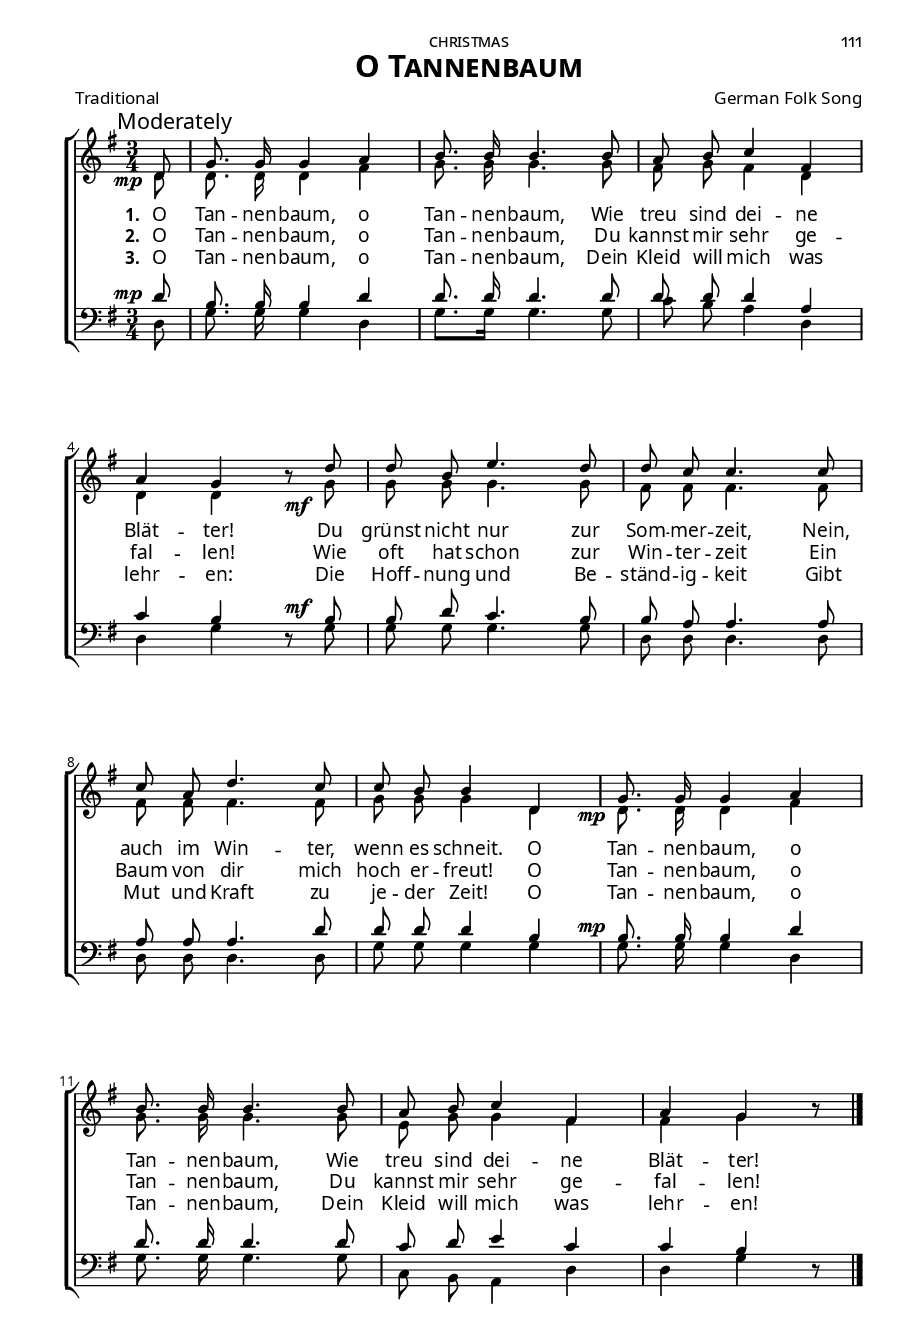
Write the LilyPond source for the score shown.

\version "2.14.2"
\include "util.ly"
\header {
  title = \markup{\override #'(font-name . "Garamond Premier Pro Semibold"){ \abs-fontsize #15 \smallCapsOldStyle"O Tannenbaum"}}
  poet = \markup\oldStyleNum"Traditional"
  composer = \markup\oldStyleNum"German Folk Song"
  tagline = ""
}
\paper {
  paper-height = 9\in
  paper-width = 6\in
  indent = 0\in
  %system-system-spacing = #'((basic-distance . 10) (padding . 0))
  %system-system-spacing =
  %  #'((basic-distance . 0)
  %     (minimum-distance . 0)
  %     (padding . -0.35)
  %     (stretchability . 100))
  ragged-last-bottom = ##f
  ragged-bottom = ##f
  two-sided = ##t
  inner-margin = 0.5\in
  outer-margin = 0.25\in
  top-margin = 0.25\in
  bottom-margin = 0.25\in
  first-page-number = #111
  print-first-page-number = ##t
  headerLine = \markup{\override #'(font-name . "Garamond Premier Pro") \smallCapsOldStyle"christmas"}
  oddHeaderMarkup = \markup\fill-line{
     \override #'(font-name . "Garamond Premier Pro")\abs-fontsize #8.5
     \combine 
        \fill-line{"" \if \should-print-page-number
        \oldStylePageNum""
        }
        \fill-line{\headerLine}
  }
  evenHeaderMarkup = \markup {
     \override #'(font-name . "Garamond Premier Pro")\abs-fontsize #8.5
     \combine
        \if \should-print-page-number
        \oldStylePageNum""
        \fill-line{\headerLine}
  }
}
#(set-global-staff-size 15) \paper{ #(define fonts (make-pango-font-tree "GoudyOlSt BT" "Garamond Premier Pro" "Garamond Premier Pro" (/ 15 20))) }
global = {
  \key g \major
  \time 3/4
  \override DynamicLineSpanner #'staff-padding = #0.0
  \override DynamicLineSpanner #'Y-extent = #'(1 . 1)
  \override DynamicText #'X-offset = #-5
}

sopMusic = \relative c' {
  \once \override Score.RehearsalMark #'self-alignment-X = #LEFT
  \mark "Moderately"
  \partial 8 d8_\mp |
  g8.\noBeam g16 g4 a |
  b8.\noBeam b16 b4. b8 |
  a8\noBeam b c4 fis, | \break
  
  \partial 8*5 a g b8\rest \bar ":|"
  \partial 8 d8_\mf |
  d\noBeam b e4. d8 |
  d\noBeam c c4. c8 | \break
  
  c8\noBeam a d4. c8 |
  c\noBeam b b4 d, |
  g8.\noBeam_\mp g16 g4 a | \break
  
  b8.\noBeam b16 b4. b8 |
  a\noBeam b c4 fis, |
  \partial 8*5 a4 g b8\rest \bar "|."
}
sopWords = \lyricmode {
  
}

altoMusic = \relative c' {
  d8 |
  d8.\noBeam d16 d4 fis |
  g8.\noBeam g16 g4. g8 |
  fis8\noBeam g fis4 d |
  
  d d s8 |
  g8 |
  g\noBeam g g4. g8 |
  fis8\noBeam fis fis4. fis8 |
  
  fis\noBeam fis fis4. fis8 |
  g\noBeam g g4 d |
  d8.\noBeam d16 d4 fis |
  
  g8.\noBeam g16 g4. g8 |
  e\noBeam g g4 fis |
  fis g s8 \bar "|."
}
altoWords = \lyricmode {  
  \dropLyricsV
  \set stanza = #"1. "
  O Tan -- nen -- baum, o Tan -- nen -- baum,
  Wie treu sind dei -- ne Blät -- ter!
  Du grünst nicht nur zur Som -- mer -- zeit,
  Nein, auch im Win -- ter, wenn es schneit.
  O Tan -- nen -- baum, o Tan -- nen -- baum,
  Wie treu sind dei -- ne Blät -- ter!
}
altoWordsII = \lyricmode {
  \dropLyricsV
  \set stanza = #"2. "
  O Tan -- nen -- baum, o Tan -- nen -- baum,
  Du kannst mir sehr ge -- fal -- len!
  Wie oft hat schon zur Win -- ter -- zeit
  Ein Baum von dir mich hoch er -- freut!
  O Tan -- nen -- baum, o Tan -- nen -- baum,
  Du kannst mir sehr ge -- fal -- len!
}
altoWordsIII = \lyricmode {
  \dropLyricsV
  \set stanza = #"3. "
  O Tan -- nen -- baum, o Tan -- nen -- baum,
  Dein Kleid will mich was lehr -- en:
  Die Hoff -- nung und Be -- ständ -- ig -- keit
  Gibt Mut und Kraft zu je -- der Zeit!
  O Tan -- nen -- baum, o Tan -- nen -- baum,
  Dein Kleid will mich was lehr -- en!
}
altoWordsIV = \lyricmode {
  \set stanza = #"4. "
}
altoWordsV = \lyricmode {
}

tenorMusic = \relative c' {
  d8^\mp |
  b8.\noBeam b16 b4 d |
  d8.\noBeam d16 d4. d8 |
  d\noBeam d d4 a |
  
  c b s8 |
  b8^\mf |
  b\noBeam d c4. b8 |
  b\noBeam a a4. a8 |
  
  a\noBeam a a4. d8 |
  d\noBeam d d4 b |
  b8.\noBeam^\mp b16 b4 d |
  
  d8.\noBeam d16 d4. d8 |
  c\noBeam d e4 c |
  c b s8 \bar "|."
}
tenorWords = \lyricmode {

}

bassMusic = \relative c {
  d8 |
  g8.\noBeam g16 g4 d |
  g8. g16 g4. g8 |
  c8\noBeam b8\noBeam a4 d, |
  
  d g d8\rest |
  g |
  g\noBeam g g4. g8 |
  d\noBeam d d4. d8 |
  
  d\noBeam d d4. d8 |
  g\noBeam g g4 g |
  g8.\noBeam g16 g4 d |
  
  g8.\noBeam g16 g4. g8 |
  c,\noBeam b a4 d |
  d g d8\rest \bar "|."
}
bassWords = \lyricmode {

}

\score {
  <<
   \new ChoirStaff <<
%    \new Lyrics = sopranos \with { \override VerticalAxisGroup #'nonstaff-relatedstaff-spacing = #'((basic-distance . 1)) }
    \new Staff = women <<
      \new Voice = "sopranos" { \voiceOne << \global \sopMusic >> }
      \new Voice = "altos" { \voiceTwo << \global \altoMusic >> }
    >>
    \new Lyrics \with { alignAboveContext = #"women" \override VerticalAxisGroup #'nonstaff-relatedstaff-spacing = #'((basic-distance . 1))} \lyricsto "sopranos" \sopWords
    \new Lyrics = "altosV"  \with { alignBelowContext = #"women" } \lyricsto "sopranos" \altoWordsV
    \new Lyrics = "altosIV"  \with { alignBelowContext = #"women" } \lyricsto "sopranos" \altoWordsIV
    \new Lyrics = "altosIII"  \with { alignBelowContext = #"women" } \lyricsto "sopranos" \altoWordsIII
    \new Lyrics = "altosII"  \with { alignBelowContext = #"women" } \lyricsto "sopranos" \altoWordsII
    \new Lyrics = "altos"  \with { alignBelowContext = #"women" } \lyricsto "sopranos" \altoWords
   \new Staff = men <<
      \clef bass
      \new Voice = "tenors" { \voiceOne << \global \tenorMusic >> }
      \new Voice = "basses" { \voiceTwo << \global \bassMusic >> }
    >>
    \new Lyrics \with { alignAboveContext = #"men" \override VerticalAxisGroup #'nonstaff-relatedstaff-spacing = #'((basic-distance . 1)) } \lyricsto "tenors" \tenorWords
    \new Lyrics \with { alignBelowContext = #"men" \override VerticalAxisGroup #'nonstaff-relatedstaff-spacing = #'((basic-distance . 1)) } \lyricsto "basses" \bassWords
  >>
%    \new PianoStaff << \new Staff { \new Voice { \pianoRH } } \new Staff { \clef "bass" \pianoLH } >>
  >>
  \layout {
    \context {
      \Score
      %\override SpacingSpanner #'base-shortest-duration = #(ly:make-moment 1 8)
      %\override SpacingSpanner #'common-shortest-duration = #(ly:make-moment 1 4)
    }
    \context {
      % Remove all empty staves
      % \Staff \RemoveEmptyStaves \override VerticalAxisGroup #'remove-first = ##t
    }
    \context {
      \Lyrics
      \override LyricText #'X-offset = #center-on-word
    }
  }
  \midi {
    \tempo 4 = 90
    \set Staff.midiInstrument = "piccolo"
  
    \context {
      \Voice
      \remove "Dynamic_performer"
    }
  }
}
